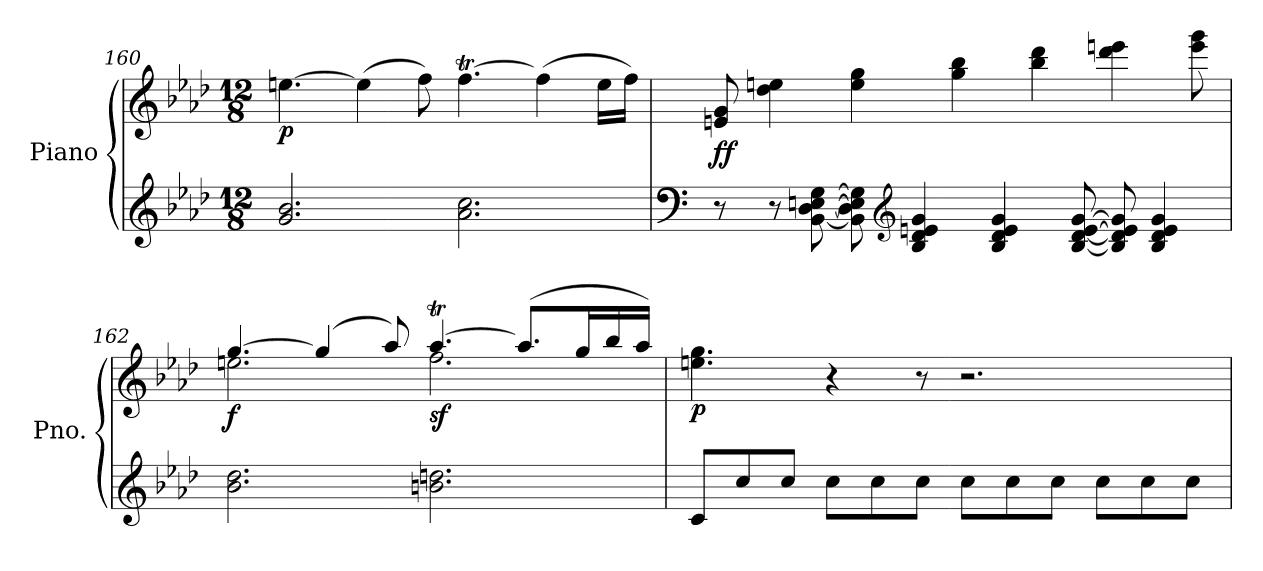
**kern	**kern	**dynam
*part1	*part1	*part1
*staff2	*staff1	*staff1/2
*I"Piano	*	*
*I'Pno.	*	*
*clefG2	*clefG2	*
*k[b-e-a-d-]	*k[b-e-a-d-]	*
*M12/8	*M12/8	*
=160	=160	=160
!	!	!LO:DY:b
2.g/ 2.b-/	[4.een\	p
.	(4ee\]	.
.	8ff\)	.
2.a-\ 2.cc\	[4.ffT\	.
.	(4ffTTT\]	.
.	16ee\LL	.
.	16ff\JJ)	.
!!LO:LB:g=z
=161	=161	=161
*clefF4	*	*
!	!	!LO:DY:b
8r	8en/ 8g/	ff
8r	4dd-\ 4een\	.
[8BB-\ [8D-\ [8En\ [8G\	.	.
8BB-\] 8D-\] 8E\] 8G\]	4ee\ 4gg\	.
*clefG2	*	*
4B-/ 4d-/ 4en/ 4g/	.	.
.	4gg\ 4bb-\	.
4B-/ 4d-/ 4e/ 4g/	.	.
.	4bb-\ 4ddd-\	.
[8B-/ [8d-/ [8e/ [8g/	.	.
8B-/] 8d-/] 8e/] 8g/]	4ddd-\ 4eeen\	.
4B-/ 4d-/ 4e/ 4g/	.	.
.	8eee\ 8ggg\	.
=162	=162	=162
*	*^	*
!	!	!	!LO:DY:b
2.b-\ 2.dd-\	[4.gg/	2.een\	f
.	(4gg/]	.	.
.	8aa-/)	.	.
!	!	!	!LO:DY:b
2.bn\ 2.ddn\	[4.aa-T/	2.ff\	sf
.	(8.aa-/L]	.	.
.	16gg/L	.	.
.	16bb-/	.	.
.	16aa-/JJ)	.	.
*	*v	*v	*
=163	=163	=163
!	!	!LO:DY:b
8c/L	4.een\ 4.gg\	p
8cc/	.	.
8cc/J	.	.
8cc\L	4r	.
8cc\	.	.
8cc\J	8r	.
8cc\L	2.r	.
8cc\	.	.
8cc\J	.	.
8cc\L	.	.
8cc\	.	.
8cc\J	.	.
=	=	=
*-	*-	*-
